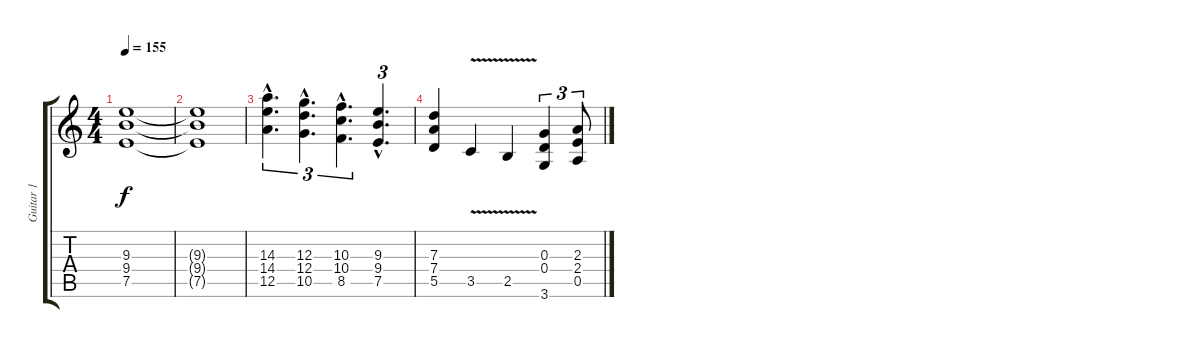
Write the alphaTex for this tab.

\track ("Guitar 1" "Guitar 1") {instrument distortionguitar}
\staff {score tabs}
\tuning (E4 B3 G3 D3 A2 E2) {hide}
\ts (4 4)
\tempo 155
\clef g2
\ks c
(9.3{t} 9.4{t} 7.5{t}).1{dy f} |
(9.3{t} 9.4{t} 7.5{t}).1 |
(14.3{hac} 14.4{hac} 12.5{hac}).4{d tu (3 2)} (12.3{hac} 12.4{hac} 10.5{hac}).4{d tu (3 2)} (10.3{hac} 10.4{hac} 8.5{hac}).4{d tu (3 2)} (9.3{hac} 9.4{hac} 7.5{hac}).4{d tu (3 2)} |
(7.3 7.4 5.5).4 3.5{v}.4 2.5{v}.4 (0.3 0.4 3.6).4{tu (3 2)} (2.3 2.4 0.5).8{tu (3 2)}
